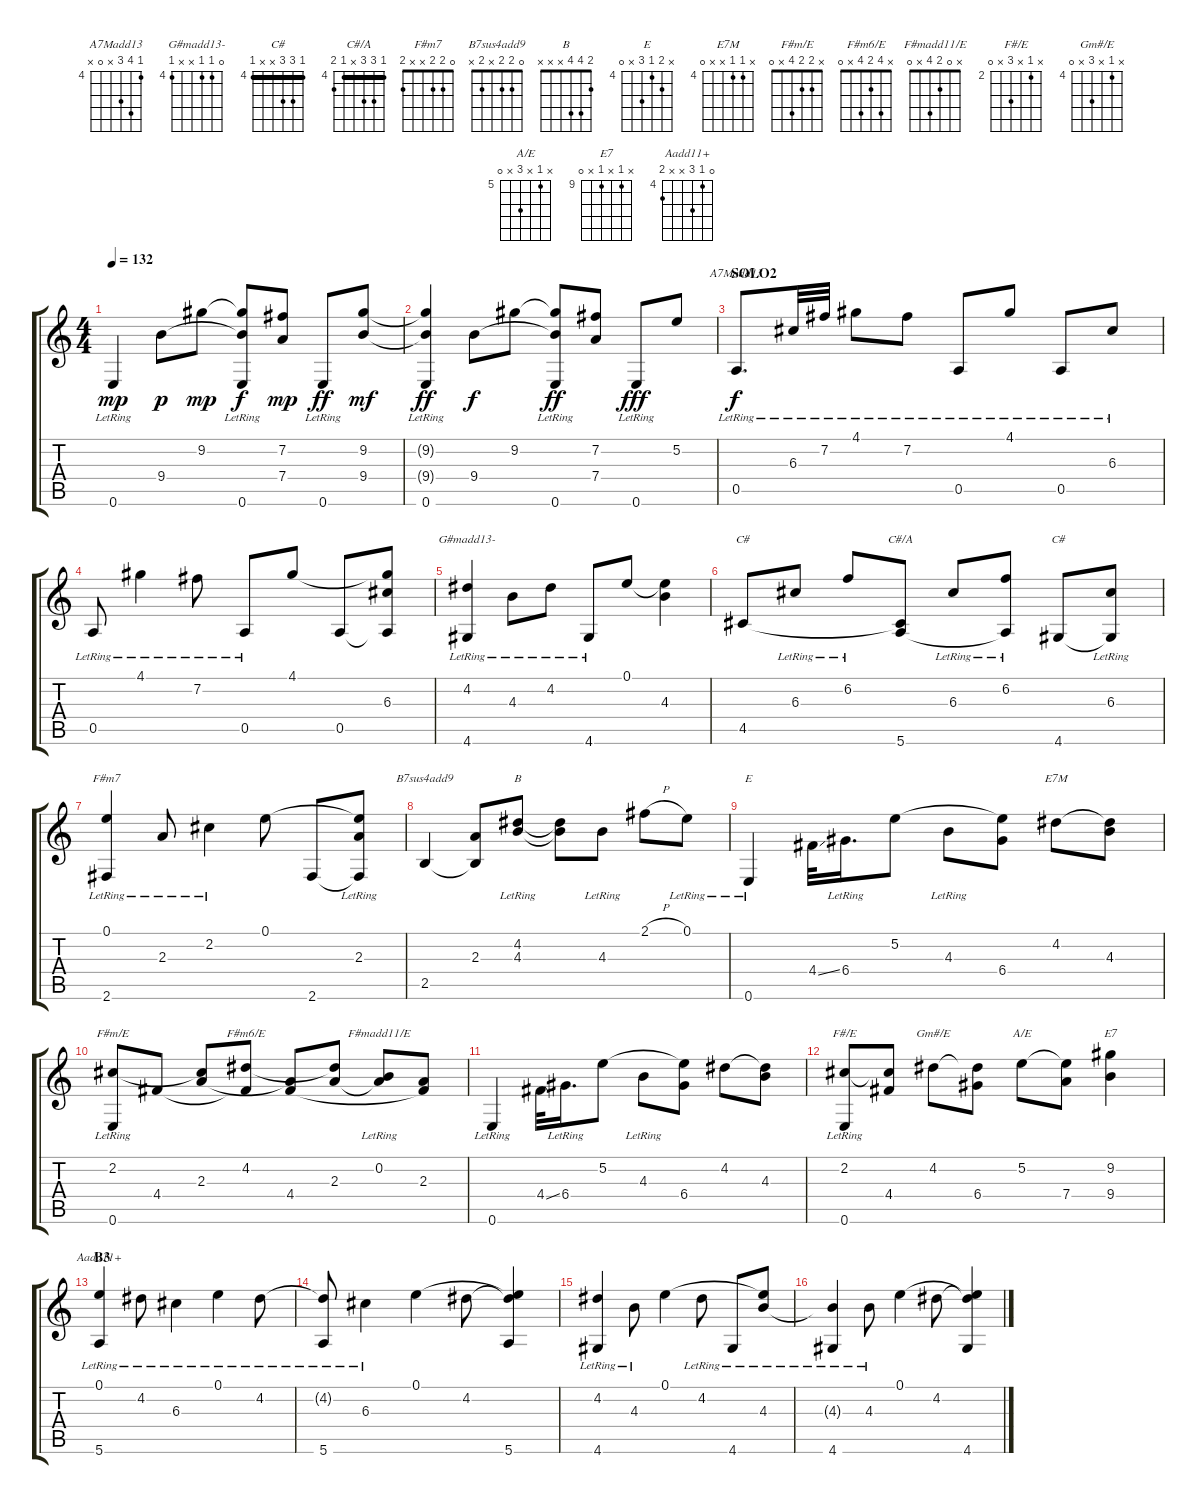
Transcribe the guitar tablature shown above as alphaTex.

\track "" {instrument acousticguitarnylon}
\staff {score tabs}
\tuning (E4 B3 G3 D3 A2 E2) {hide}
\chord ("A7Madd13" 4 7 6 x 0 x) {firstfret 4}
\chord ("G#madd13-" 0 4 4 x x 4) {firstfret 4}
\chord ("C#" 4 6 6 x 4 4) {firstfret 4 barre 4}
\chord ("C#/A" 4 6 6 x 4 5) {firstfret 4 barre 4}
\chord ("C#" 4 6 6 x x 4) {firstfret 4 barre 4}
\chord ("F#m7" 0 2 2 x x 2)
\chord ("B7sus4add9" 0 2 2 x 2 x)
\chord ("B" 2 4 4 x x x)
\chord ("E" x 5 4 6 x 0) {firstfret 4}
\chord ("E7M" x 4 4 x x 0) {firstfret 4}
\chord ("F#m/E" x 2 2 4 x 0)
\chord ("F#m6/E" x 4 2 4 x 0)
\chord ("F#madd11/E" x 0 2 4 x 0)
\chord ("F#/E" x 2 x 4 x 0) {firstfret 2}
\chord ("Gm#/E" x 4 x 6 x 0) {firstfret 4}
\chord ("A/E" x 5 x 7 x 0) {firstfret 5}
\chord ("E7" x 9 x 9 x 0) {firstfret 9}
\chord ("Aadd11+" 0 4 6 x x 5) {firstfret 4}
\ts (4 4)
\tempo 132
\clef g2
\ks c
0.6{lr}.4{dy mp} 9.4.8{dy p} 9.2.8{dy mp} (9.2{t} 9.4{t} 0.6{lr}).8{dy f} (7.2 7.4).8{dy mp} 0.6{lr}.8{dy ff} (9.2 9.4).8{dy mf} |
(9.2{t} 9.4{t} 0.6{lr}).4{dy ff} 9.4.8{dy f} 9.2.8 (9.2{t} 9.4{t} 0.6{lr}).8{dy ff} (7.2 7.4).8 0.6{lr}.8{dy fff} 5.2.8 |
\section ("" "SOLO2")
0.5{lr}.8{d ch "A7Madd13" dy f} 6.3{lr}.32 7.2{lr}.32 4.1{lr}.8 7.2{lr}.8 0.5{lr}.8 4.1{lr}.8 0.5{lr}.8 6.3{lr}.8 |
0.5{lr}.8 4.1{lr}.4 7.2{lr}.8 0.5{lr}.8 4.1.8 0.5.8 (4.1{t} 6.3 0.5{t}).8 |
(4.2{lr} 4.6{lr}).4{ch "G#madd13-"} 4.3{lr}.8 4.2{lr}.8 4.6{lr}.8 0.1.8 (0.1{t} 4.3).4 |
4.5.8{ch "C#"} 6.3{lr}.8 6.2{lr}.8 (4.5{t} 5.6).8{ch "C#/A"} 6.3{lr}.8 (6.2{lr} 5.6{t}).8 4.6.8{ch "C#"} (6.3{lr} 4.6{t}).8 |
(0.1{lr} 2.6{lr}).4{ch "F#m7"} 2.3{lr}.8 2.2{lr}.4 0.1.8 2.6.8 (0.1{t} 2.3{lr} 2.6{t}).8 |
2.5.4{ch "B7sus4add9"} (2.3 2.5{t}).8 (4.2{lr} 4.3).8{ch "B"} (4.2{t} 4.3{t}).8 4.3{lr}.8 2.1{h}.8 0.1{lr}.8 |
\section ("" "")
0.6{lr}.4{ch "E"} 4.4{ss}.32 6.4{lr}.16{d} 5.2.8 4.3{lr}.8 (5.2{t} 6.4).8 4.2.8{ch "E7M"} (4.2{t} 4.3).8 |
(2.2 0.6{lr}).8{ch "F#m/E"} 4.4.8 (2.2{t} 2.3).8 (4.2 4.4{t}).8{ch "F#m6/E"} (2.3{t} 4.4).8 (4.2{t} 2.3).8 (0.2{lr} 2.3{t}).8{ch "F#madd11/E"} (2.3 4.4{t}).8 |
0.6{lr}.4 4.4{ss}.32 6.4{lr}.16{d} 5.2.8 4.3{lr}.8 (5.2{t} 6.4).8 4.2.8 (4.2{t} 4.3).8 |
(2.2 0.6{lr}).8{ch "F#/E"} (2.2{t} 4.4).8 4.2.8{ch "Gm#/E"} (4.2{t} 6.4).8 5.2.8{ch "A/E"} (5.2{t} 7.4).8 (9.2 9.4).4{ch "E7"} |
\section ("" "B3")
(0.1{lr} 5.6{lr}).4{ch "Aadd11+"} 4.2{lr}.8 6.3{lr}.4 0.1{lr}.4 4.2{lr}.8 |
(4.2{t} 5.6{lr}).8 6.3{lr}.4 0.1.4 4.2.8 (0.1{t} 4.2{t} 5.6).4 |
(4.2{lr} 4.6{lr}).4 4.3{lr}.8 0.1.4 4.2{lr}.8 4.6{lr}.8 (0.1{t} 4.3{lr}).8 |
(4.3{t} 4.6{lr}).4 4.3{lr}.8 0.1.4 4.2.8 (0.1{t} 4.2{t} 4.6).4
